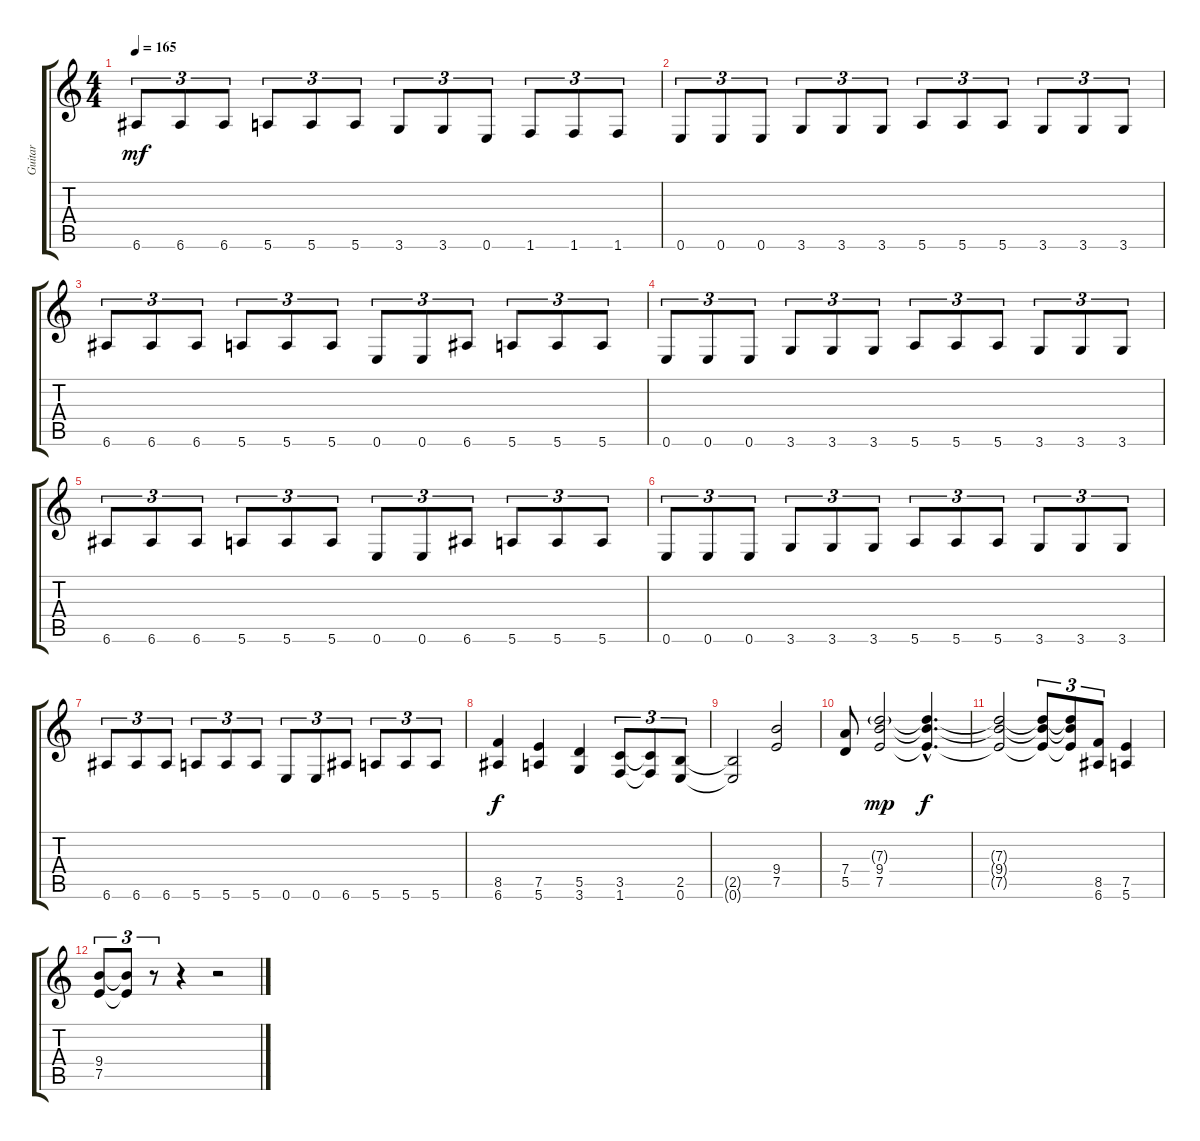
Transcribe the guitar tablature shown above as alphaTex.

\track ("Guitar" "Guitar") {instrument distortionguitar}
\staff {score tabs}
\tuning (E4 B3 G3 D3 A2 E2) {hide}
\ts (4 4)
\tempo 165
\clef g2
\ks c
6.6.8{tu (3 2) dy mf} 6.6.8{tu (3 2)} 6.6.8{tu (3 2)} 5.6.8{tu (3 2)} 5.6.8{tu (3 2)} 5.6.8{tu (3 2)} 3.6.8{tu (3 2)} 3.6.8{tu (3 2)} 0.6.8{tu (3 2)} 1.6.8{tu (3 2)} 1.6.8{tu (3 2)} 1.6.8{tu (3 2)} |
0.6.8{tu (3 2)} 0.6.8{tu (3 2)} 0.6.8{tu (3 2)} 3.6.8{tu (3 2)} 3.6.8{tu (3 2)} 3.6.8{tu (3 2)} 5.6.8{tu (3 2)} 5.6.8{tu (3 2)} 5.6.8{tu (3 2)} 3.6.8{tu (3 2)} 3.6.8{tu (3 2)} 3.6.8{tu (3 2)} |
6.6.8{tu (3 2)} 6.6.8{tu (3 2)} 6.6.8{tu (3 2)} 5.6.8{tu (3 2)} 5.6.8{tu (3 2)} 5.6.8{tu (3 2)} 0.6.8{tu (3 2)} 0.6.8{tu (3 2)} 6.6.8{tu (3 2)} 5.6.8{tu (3 2)} 5.6.8{tu (3 2)} 5.6.8{tu (3 2)} |
0.6.8{tu (3 2)} 0.6.8{tu (3 2)} 0.6.8{tu (3 2)} 3.6.8{tu (3 2)} 3.6.8{tu (3 2)} 3.6.8{tu (3 2)} 5.6.8{tu (3 2)} 5.6.8{tu (3 2)} 5.6.8{tu (3 2)} 3.6.8{tu (3 2)} 3.6.8{tu (3 2)} 3.6.8{tu (3 2)} |
6.6.8{tu (3 2)} 6.6.8{tu (3 2)} 6.6.8{tu (3 2)} 5.6.8{tu (3 2)} 5.6.8{tu (3 2)} 5.6.8{tu (3 2)} 0.6.8{tu (3 2)} 0.6.8{tu (3 2)} 6.6.8{tu (3 2)} 5.6.8{tu (3 2)} 5.6.8{tu (3 2)} 5.6.8{tu (3 2)} |
0.6.8{tu (3 2)} 0.6.8{tu (3 2)} 0.6.8{tu (3 2)} 3.6.8{tu (3 2)} 3.6.8{tu (3 2)} 3.6.8{tu (3 2)} 5.6.8{tu (3 2)} 5.6.8{tu (3 2)} 5.6.8{tu (3 2)} 3.6.8{tu (3 2)} 3.6.8{tu (3 2)} 3.6.8{tu (3 2)} |
6.6.8{tu (3 2)} 6.6.8{tu (3 2)} 6.6.8{tu (3 2)} 5.6.8{tu (3 2)} 5.6.8{tu (3 2)} 5.6.8{tu (3 2)} 0.6.8{tu (3 2)} 0.6.8{tu (3 2)} 6.6.8{tu (3 2)} 5.6.8{tu (3 2)} 5.6.8{tu (3 2)} 5.6.8{tu (3 2)} |
(8.5 6.6).4{dy f} (7.5 5.6).4 (5.5 3.6).4 (3.5 1.6).8{tu (3 2)} (3.5{t} 1.6{t}).8{tu (3 2)} (2.5 0.6).8{tu (3 2)} |
(2.5{t} 0.6{t}).2 (9.4 7.5).2 |
(7.4 5.5).8 (7.3{g} 9.4 7.5).2{dy mp} (7.3{hac t} 9.4{hac t} 7.5{hac t}).4{d dy f} |
(7.3{t} 9.4{t} 7.5{t}).2 (7.3{t} 9.4{t} 7.5{t}).8{tu (3 2)} (7.3{t} 9.4{t} 7.5{t}).8{tu (3 2)} (8.5 6.6).8{tu (3 2)} (7.5 5.6).4 |
(9.4 7.5).8{tu (3 2)} (9.4{t} 7.5{t}).8{tu (3 2)} r.8{tu (3 2)} r.4 r.2
